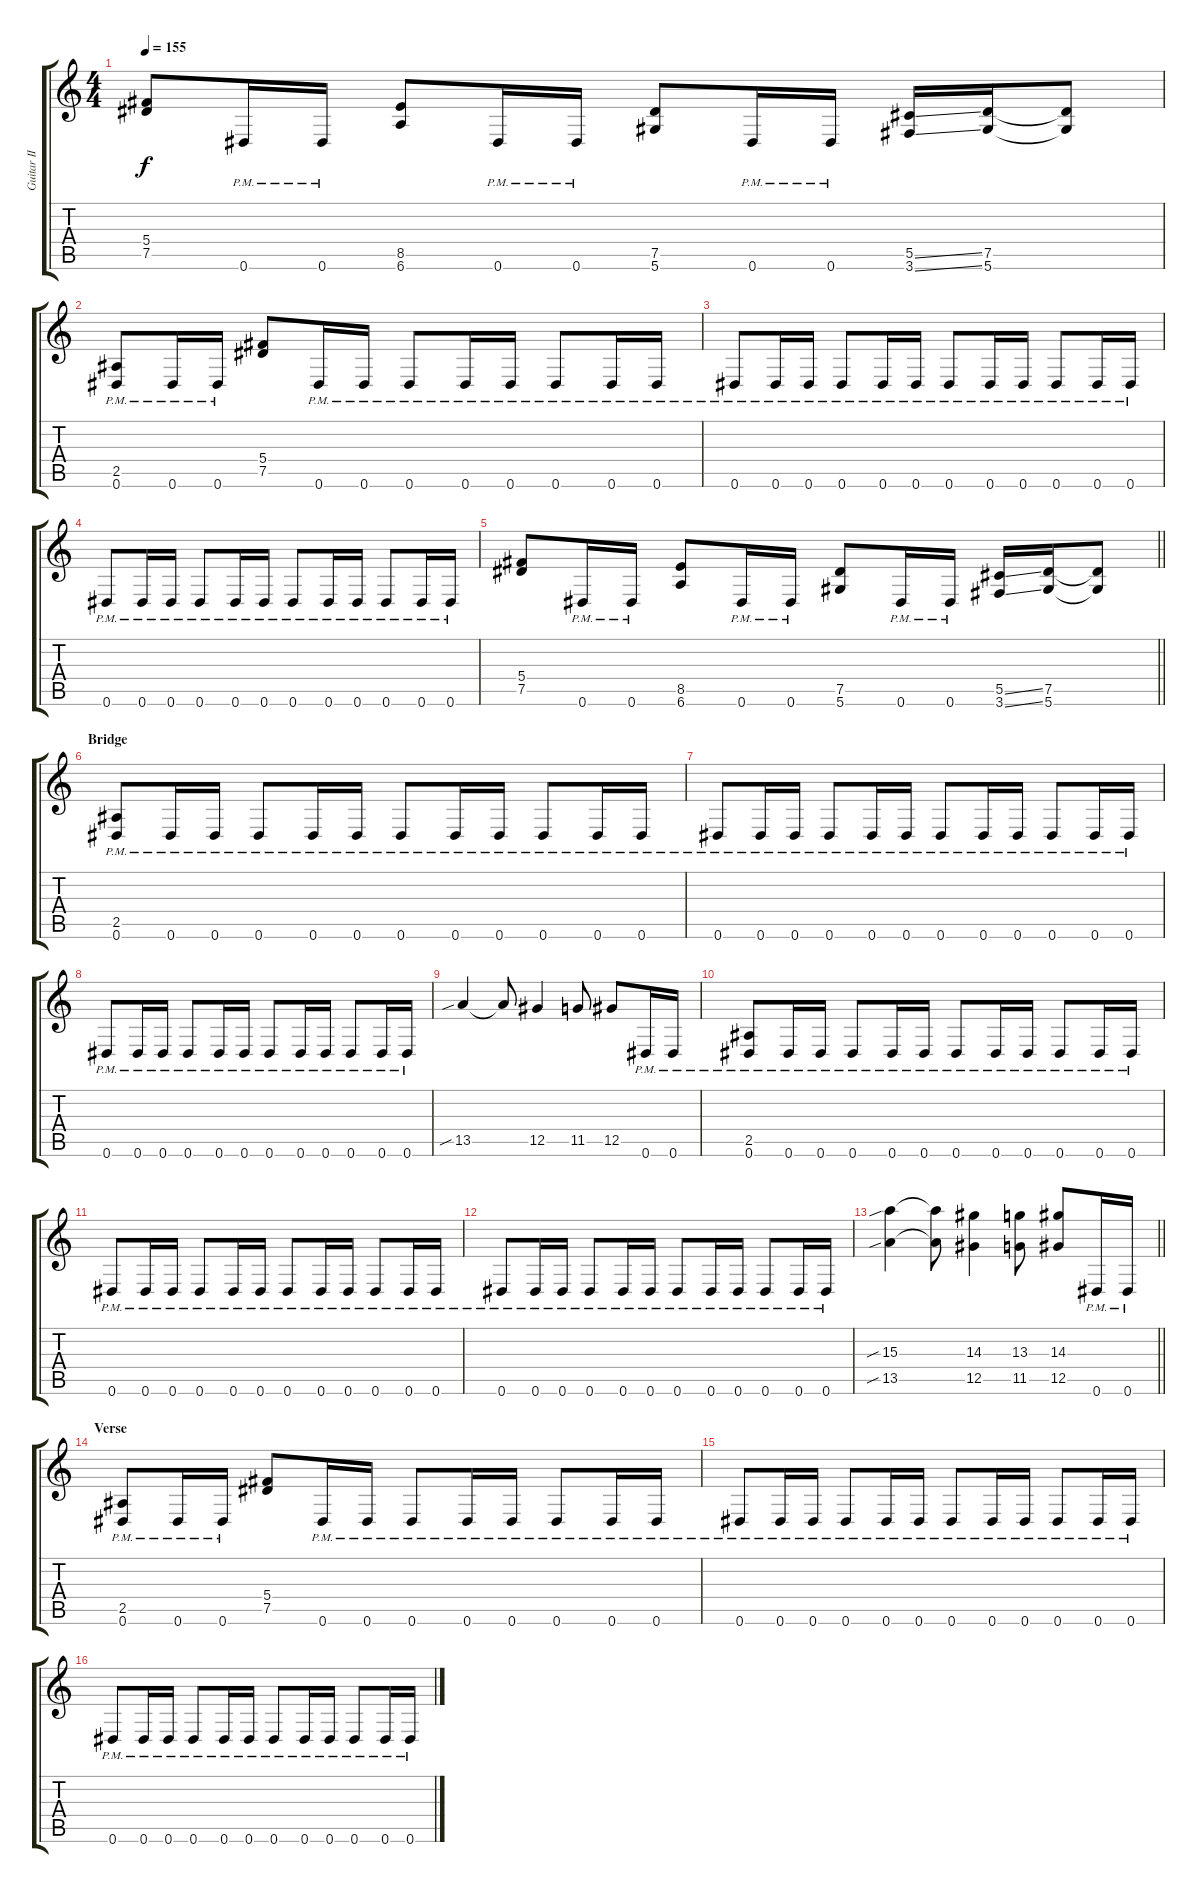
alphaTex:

\track ("Guitar II" "Guitar II") {instrument distortionguitar}
\staff {score tabs}
\tuning (Eb4 Bb3 Gb3 Db3 Ab2 Eb2) {hide}
\ts (4 4)
\tempo 155
\clef g2
\ks c
(5.4 7.5).8{dy f} 0.6{pm}.16 0.6{pm}.16 (8.5 6.6).8 0.6{pm}.16 0.6{pm}.16 (7.5 5.6).8 0.6{pm}.16 0.6{pm}.16 (5.5{ss} 3.6{ss}).16 (7.5 5.6).16 (7.5{t} 5.6{t}).8 |
(2.5{pm} 0.6{pm}).8 0.6{pm}.16 0.6{pm}.16 (5.4 7.5).8 0.6{pm}.16 0.6{pm}.16 0.6{pm}.8 0.6{pm}.16 0.6{pm}.16 0.6{pm}.8 0.6{pm}.16 0.6{pm}.16 |
0.6{pm}.8 0.6{pm}.16 0.6{pm}.16 0.6{pm}.8 0.6{pm}.16 0.6{pm}.16 0.6{pm}.8 0.6{pm}.16 0.6{pm}.16 0.6{pm}.8 0.6{pm}.16 0.6{pm}.16 |
0.6{pm}.8 0.6{pm}.16 0.6{pm}.16 0.6{pm}.8 0.6{pm}.16 0.6{pm}.16 0.6{pm}.8 0.6{pm}.16 0.6{pm}.16 0.6{pm}.8 0.6{pm}.16 0.6{pm}.16 |
\barLineRight lightlight
(5.4 7.5).8 0.6{pm}.16 0.6{pm}.16 (8.5 6.6).8 0.6{pm}.16 0.6{pm}.16 (7.5 5.6).8 0.6{pm}.16 0.6{pm}.16 (5.5{ss} 3.6{ss}).16 (7.5 5.6).16 (7.5{t} 5.6{t}).8 |
\section ("" "Bridge")
(2.5{pm} 0.6{pm}).8 0.6{pm}.16 0.6{pm}.16 0.6{pm}.8 0.6{pm}.16 0.6{pm}.16 0.6{pm}.8 0.6{pm}.16 0.6{pm}.16 0.6{pm}.8 0.6{pm}.16 0.6{pm}.16 |
0.6{pm}.8 0.6{pm}.16 0.6{pm}.16 0.6{pm}.8 0.6{pm}.16 0.6{pm}.16 0.6{pm}.8 0.6{pm}.16 0.6{pm}.16 0.6{pm}.8 0.6{pm}.16 0.6{pm}.16 |
0.6{pm}.8 0.6{pm}.16 0.6{pm}.16 0.6{pm}.8 0.6{pm}.16 0.6{pm}.16 0.6{pm}.8 0.6{pm}.16 0.6{pm}.16 0.6{pm}.8 0.6{pm}.16 0.6{pm}.16 |
13.5{sib}.4 13.5{t}.8 12.5.4 11.5.8 12.5.8 0.6{pm}.16 0.6{pm}.16 |
(2.5{pm} 0.6{pm}).8 0.6{pm}.16 0.6{pm}.16 0.6{pm}.8 0.6{pm}.16 0.6{pm}.16 0.6{pm}.8 0.6{pm}.16 0.6{pm}.16 0.6{pm}.8 0.6{pm}.16 0.6{pm}.16 |
0.6{pm}.8 0.6{pm}.16 0.6{pm}.16 0.6{pm}.8 0.6{pm}.16 0.6{pm}.16 0.6{pm}.8 0.6{pm}.16 0.6{pm}.16 0.6{pm}.8 0.6{pm}.16 0.6{pm}.16 |
0.6{pm}.8 0.6{pm}.16 0.6{pm}.16 0.6{pm}.8 0.6{pm}.16 0.6{pm}.16 0.6{pm}.8 0.6{pm}.16 0.6{pm}.16 0.6{pm}.8 0.6{pm}.16 0.6{pm}.16 |
\barLineRight lightlight
(15.3{sib} 13.5{sib}).4 (15.3{t} 13.5{t}).8 (14.3 12.5).4 (13.3 11.5).8 (14.3 12.5).8 0.6{pm}.16 0.6{pm}.16 |
\section ("" "Verse")
(2.5{pm} 0.6{pm}).8 0.6{pm}.16 0.6{pm}.16 (5.4 7.5).8 0.6{pm}.16 0.6{pm}.16 0.6{pm}.8 0.6{pm}.16 0.6{pm}.16 0.6{pm}.8 0.6{pm}.16 0.6{pm}.16 |
0.6{pm}.8 0.6{pm}.16 0.6{pm}.16 0.6{pm}.8 0.6{pm}.16 0.6{pm}.16 0.6{pm}.8 0.6{pm}.16 0.6{pm}.16 0.6{pm}.8 0.6{pm}.16 0.6{pm}.16 |
0.6{pm}.8 0.6{pm}.16 0.6{pm}.16 0.6{pm}.8 0.6{pm}.16 0.6{pm}.16 0.6{pm}.8 0.6{pm}.16 0.6{pm}.16 0.6{pm}.8 0.6{pm}.16 0.6{pm}.16
